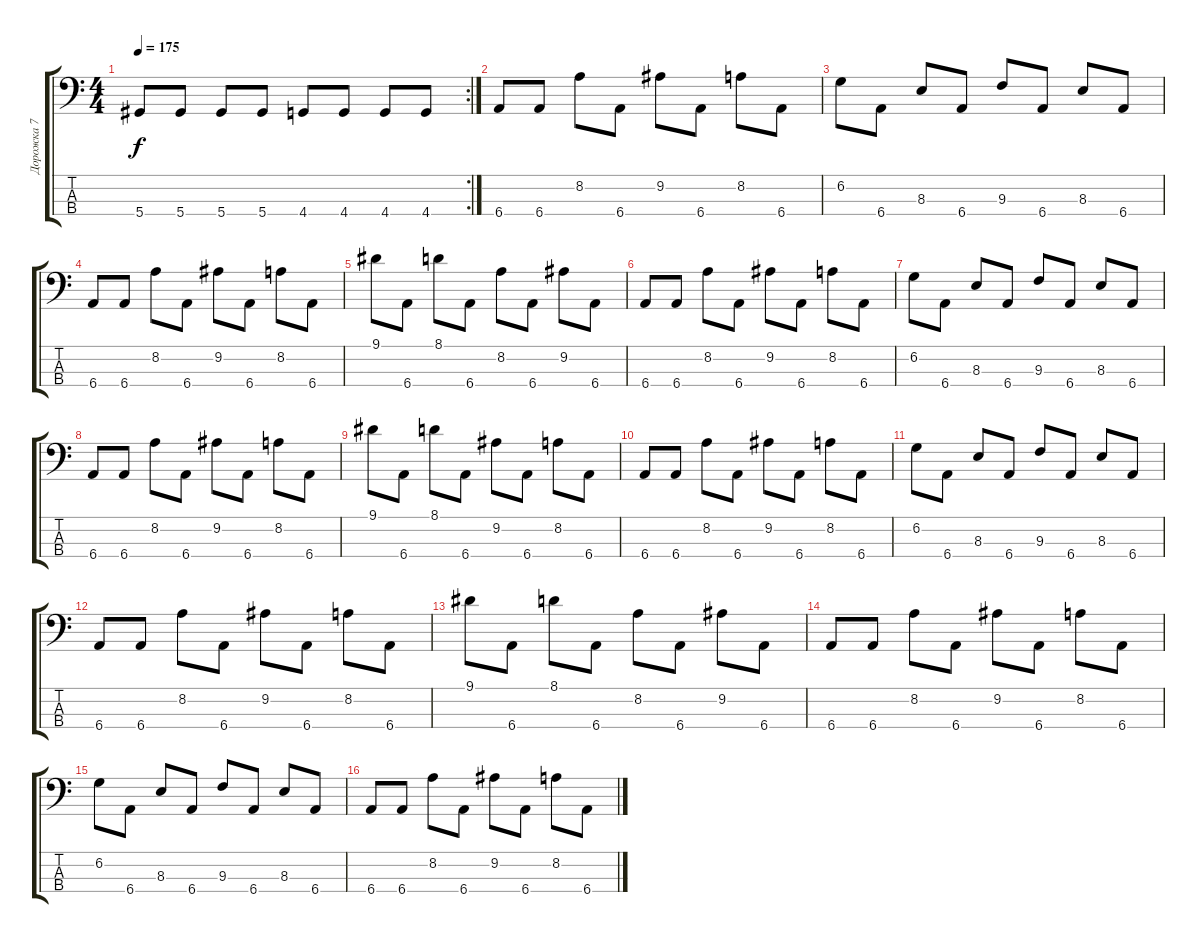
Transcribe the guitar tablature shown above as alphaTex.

\track ("Дорожка 7" "Дорожка 7") {instrument electricbassfinger}
\staff {score tabs}
\tuning (Gb2 Db2 Ab1 Eb1) {hide}
\rc 2
\ts (4 4)
\tempo 175
\clef f4
\ks c
5.4.8{dy f} 5.4.8 5.4.8 5.4.8 4.4.8 4.4.8 4.4.8 4.4.8 |
6.4.8 6.4.8 8.2.8 6.4.8 9.2.8 6.4.8 8.2.8 6.4.8 |
6.2.8 6.4.8 8.3.8 6.4.8 9.3.8 6.4.8 8.3.8 6.4.8 |
6.4.8 6.4.8 8.2.8 6.4.8 9.2.8 6.4.8 8.2.8 6.4.8 |
9.1.8 6.4.8 8.1.8 6.4.8 8.2.8 6.4.8 9.2.8 6.4.8 |
6.4.8 6.4.8 8.2.8 6.4.8 9.2.8 6.4.8 8.2.8 6.4.8 |
6.2.8 6.4.8 8.3.8 6.4.8 9.3.8 6.4.8 8.3.8 6.4.8 |
6.4.8 6.4.8 8.2.8 6.4.8 9.2.8 6.4.8 8.2.8 6.4.8 |
9.1.8 6.4.8 8.1.8 6.4.8 9.2.8 6.4.8 8.2.8 6.4.8 |
6.4.8 6.4.8 8.2.8 6.4.8 9.2.8 6.4.8 8.2.8 6.4.8 |
6.2.8 6.4.8 8.3.8 6.4.8 9.3.8 6.4.8 8.3.8 6.4.8 |
6.4.8 6.4.8 8.2.8 6.4.8 9.2.8 6.4.8 8.2.8 6.4.8 |
9.1.8 6.4.8 8.1.8 6.4.8 8.2.8 6.4.8 9.2.8 6.4.8 |
6.4.8 6.4.8 8.2.8 6.4.8 9.2.8 6.4.8 8.2.8 6.4.8 |
6.2.8 6.4.8 8.3.8 6.4.8 9.3.8 6.4.8 8.3.8 6.4.8 |
6.4.8 6.4.8 8.2.8 6.4.8 9.2.8 6.4.8 8.2.8 6.4.8
